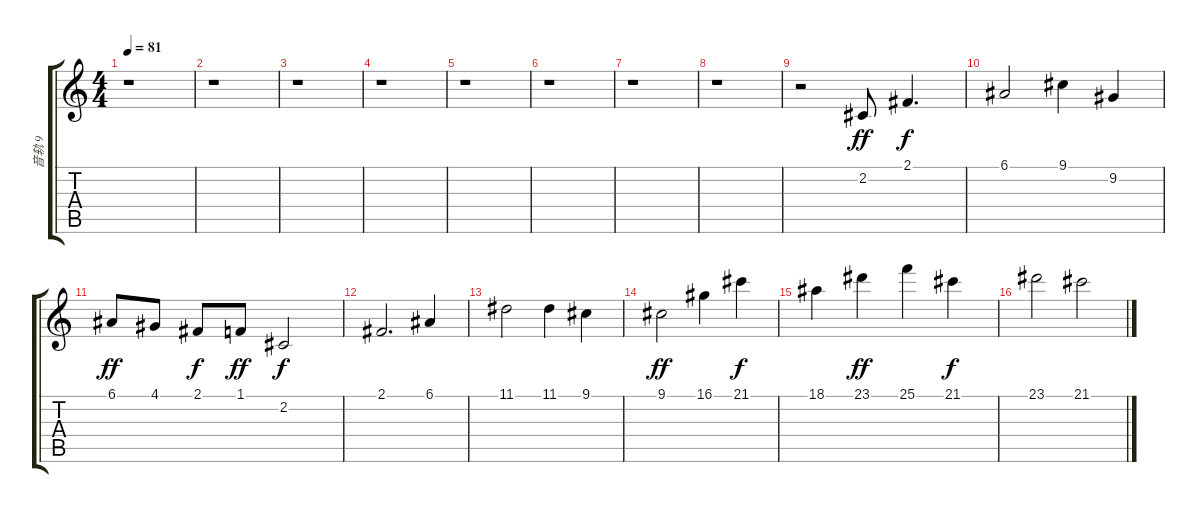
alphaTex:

\track ("音轨 9" "音轨 9") {instrument stringensemble1}
\staff {score tabs}
\tuning (E4 B3 G3 D3 A2 E2) {hide}
\ts (4 4)
\tempo 81
\clef g2
\ks c
r.1{dy ff} |
r.1 |
r.1 |
r.1 |
r.1 |
r.1 |
r.1 |
r.1 |
r.2 2.2.8 2.1.4{d dy f} |
6.1.2 9.1.4 9.2.4 |
6.1.8{dy ff} 4.1.8 2.1.8{dy f} 1.1.8{dy ff} 2.2.2{dy f} |
2.1.2{d} 6.1.4 |
11.1.2 11.1.4 9.1.4 |
9.1.2{dy ff} 16.1.4 21.1.4{dy f} |
18.1.4 23.1.4{dy ff} 25.1.4 21.1.4{dy f} |
23.1.2 21.1.2
